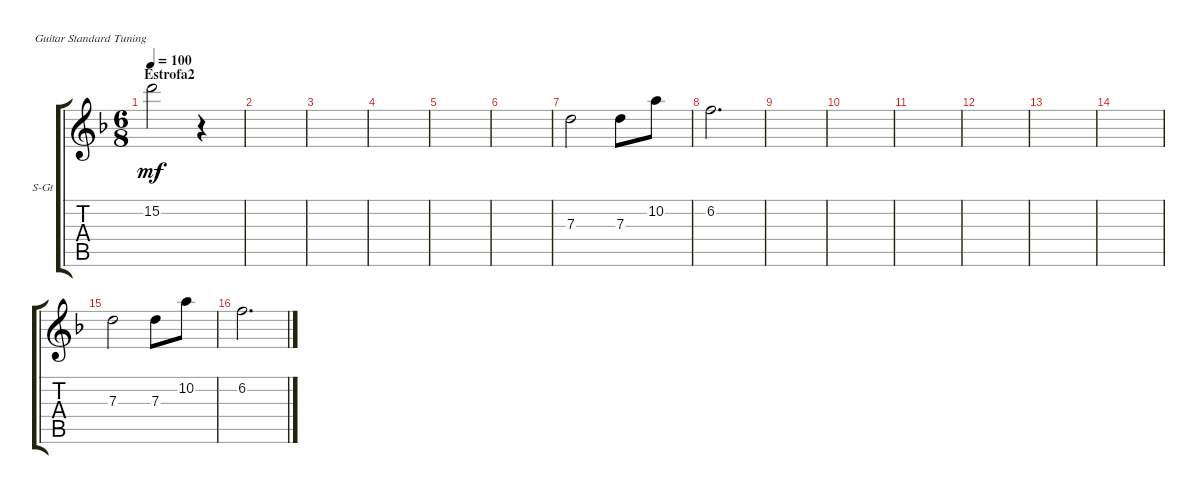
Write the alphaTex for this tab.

\defaultSystemsLayout 4
\bracketExtendMode groupsimilarinstruments
\firstSystemTrackNameOrientation horizontal
\otherSystemsTrackNameOrientation horizontal
\track ("Electrica" "S-Gt") {instrument overdrivenguitar}
\staff {score tabs}
\tuning (E4 B3 G3 D3 A2 E2)
\ts (6 8)
\section ("" "Estrofa2")
\tempo 100
\clef g2
\ks dminor
15.2{t}.2{dy mf} r.4 |
|
|
|
|
|
7.3.2 7.3.8 10.2.8 |
6.2.2{d} |
|
|
|
|
|
|
7.3.2 7.3.8 10.2.8 |
6.2.2{d}
